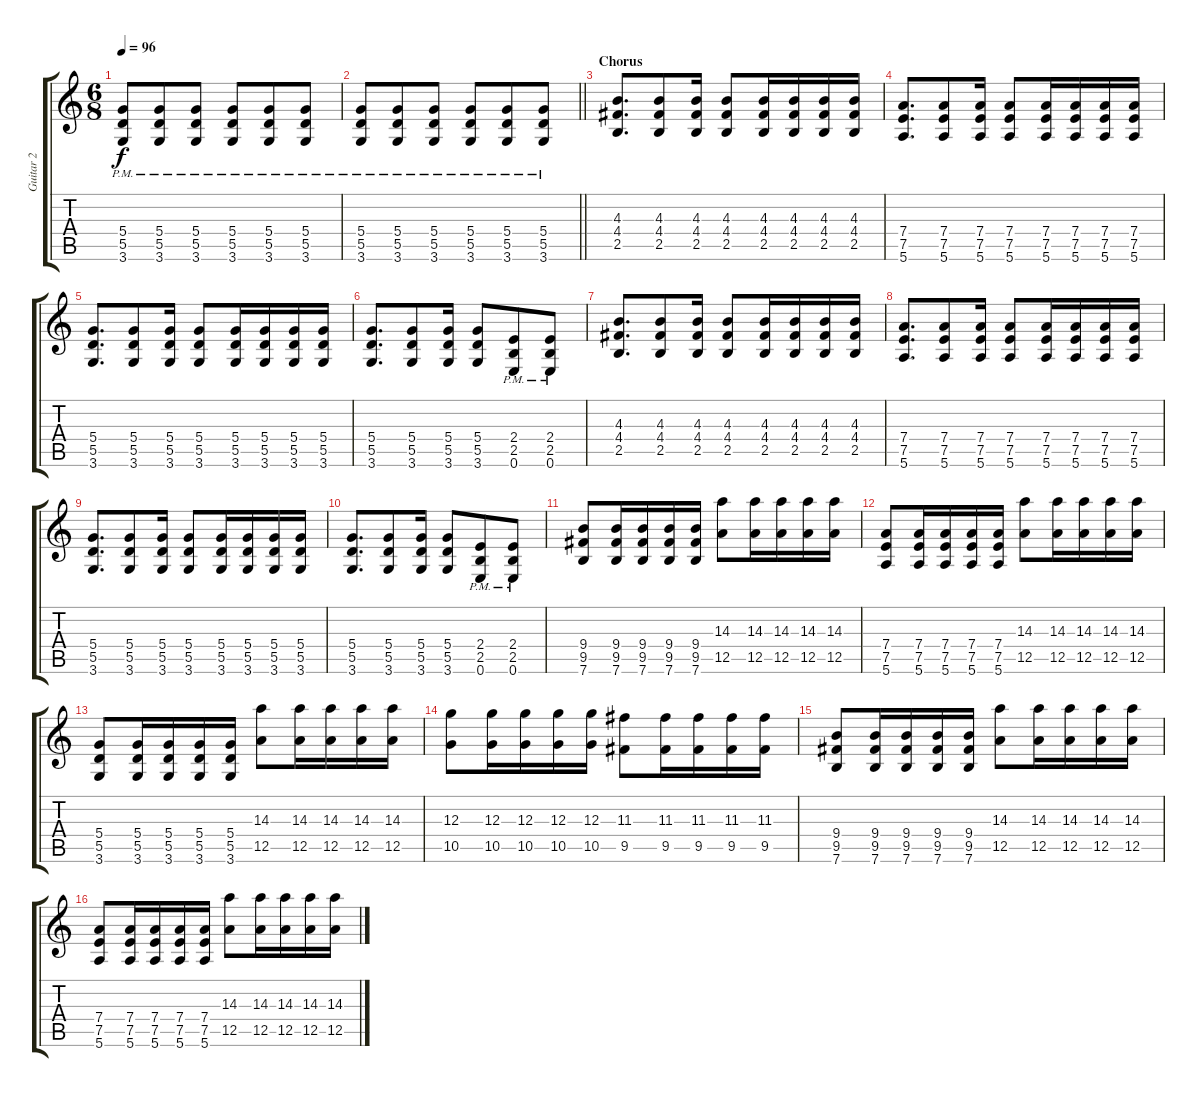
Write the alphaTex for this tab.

\track ("Guitar 2" "Guitar 2") {instrument electricguitarjazz}
\staff {score tabs}
\tuning (E4 B3 G3 D3 A2 E2) {hide}
\ts (6 8)
\tempo 96
\clef g2
\ks c
(5.4{pm} 5.5{pm} 3.6{pm}).8{dy f balance 8 instrument overdrivenguitar} (5.4{pm} 5.5{pm} 3.6{pm}).8 (5.4{pm} 5.5{pm} 3.6{pm}).8 (5.4{pm} 5.5{pm} 3.6{pm}).8 (5.4{pm} 5.5{pm} 3.6{pm}).8 (5.4{pm} 5.5{pm} 3.6{pm}).8 |
\barLineRight lightlight
(5.4{pm} 5.5{pm} 3.6{pm}).8 (5.4{pm} 5.5{pm} 3.6{pm}).8 (5.4{pm} 5.5{pm} 3.6{pm}).8 (5.4{pm} 5.5{pm} 3.6{pm}).8 (5.4{pm} 5.5{pm} 3.6{pm}).8 (5.4{pm} 5.5{pm} 3.6{pm}).8 |
\section ("" "Chorus")
(4.3 4.4 2.5).8{d} (4.3 4.4 2.5).8 (4.3 4.4 2.5).16 (4.3 4.4 2.5).8 (4.3 4.4 2.5).16 (4.3 4.4 2.5).16 (4.3 4.4 2.5).16 (4.3 4.4 2.5).16 |
(7.4 7.5 5.6).8{d} (7.4 7.5 5.6).8 (7.4 7.5 5.6).16 (7.4 7.5 5.6).8 (7.4 7.5 5.6).16 (7.4 7.5 5.6).16 (7.4 7.5 5.6).16 (7.4 7.5 5.6).16 |
(5.4 5.5 3.6).8{d} (5.4 5.5 3.6).8 (5.4 5.5 3.6).16 (5.4 5.5 3.6).8 (5.4 5.5 3.6).16 (5.4 5.5 3.6).16 (5.4 5.5 3.6).16 (5.4 5.5 3.6).16 |
(5.4 5.5 3.6).8{d} (5.4 5.5 3.6).8 (5.4 5.5 3.6).16 (5.4 5.5 3.6).8 (2.4{pm} 2.5{pm} 0.6{pm}).8 (2.4{pm} 2.5{pm} 0.6{pm}).8 |
(4.3 4.4 2.5).8{d} (4.3 4.4 2.5).8 (4.3 4.4 2.5).16 (4.3 4.4 2.5).8 (4.3 4.4 2.5).16 (4.3 4.4 2.5).16 (4.3 4.4 2.5).16 (4.3 4.4 2.5).16 |
(7.4 7.5 5.6).8{d} (7.4 7.5 5.6).8 (7.4 7.5 5.6).16 (7.4 7.5 5.6).8 (7.4 7.5 5.6).16 (7.4 7.5 5.6).16 (7.4 7.5 5.6).16 (7.4 7.5 5.6).16 |
(5.4 5.5 3.6).8{d} (5.4 5.5 3.6).8 (5.4 5.5 3.6).16 (5.4 5.5 3.6).8 (5.4 5.5 3.6).16 (5.4 5.5 3.6).16 (5.4 5.5 3.6).16 (5.4 5.5 3.6).16 |
(5.4 5.5 3.6).8{d} (5.4 5.5 3.6).8 (5.4 5.5 3.6).16 (5.4 5.5 3.6).8 (2.4{pm} 2.5{pm} 0.6{pm}).8 (2.4{pm} 2.5{pm} 0.6{pm}).8 |
(9.4 9.5 7.6).8 (9.4 9.5 7.6).16 (9.4 9.5 7.6).16 (9.4 9.5 7.6).16 (9.4 9.5 7.6).16 (14.3 12.5).8 (14.3 12.5).16 (14.3 12.5).16 (14.3 12.5).16 (14.3 12.5).16 |
(7.4 7.5 5.6).8 (7.4 7.5 5.6).16 (7.4 7.5 5.6).16 (7.4 7.5 5.6).16 (7.4 7.5 5.6).16 (14.3 12.5).8 (14.3 12.5).16 (14.3 12.5).16 (14.3 12.5).16 (14.3 12.5).16 |
(5.4 5.5 3.6).8 (5.4 5.5 3.6).16 (5.4 5.5 3.6).16 (5.4 5.5 3.6).16 (5.4 5.5 3.6).16 (14.3 12.5).8 (14.3 12.5).16 (14.3 12.5).16 (14.3 12.5).16 (14.3 12.5).16 |
(12.3 10.5).8 (12.3 10.5).16 (12.3 10.5).16 (12.3 10.5).16 (12.3 10.5).16 (11.3 9.5).8 (11.3 9.5).16 (11.3 9.5).16 (11.3 9.5).16 (11.3 9.5).16 |
(9.4 9.5 7.6).8 (9.4 9.5 7.6).16 (9.4 9.5 7.6).16 (9.4 9.5 7.6).16 (9.4 9.5 7.6).16 (14.3 12.5).8 (14.3 12.5).16 (14.3 12.5).16 (14.3 12.5).16 (14.3 12.5).16 |
(7.4 7.5 5.6).8 (7.4 7.5 5.6).16 (7.4 7.5 5.6).16 (7.4 7.5 5.6).16 (7.4 7.5 5.6).16 (14.3 12.5).8 (14.3 12.5).16 (14.3 12.5).16 (14.3 12.5).16 (14.3 12.5).16
